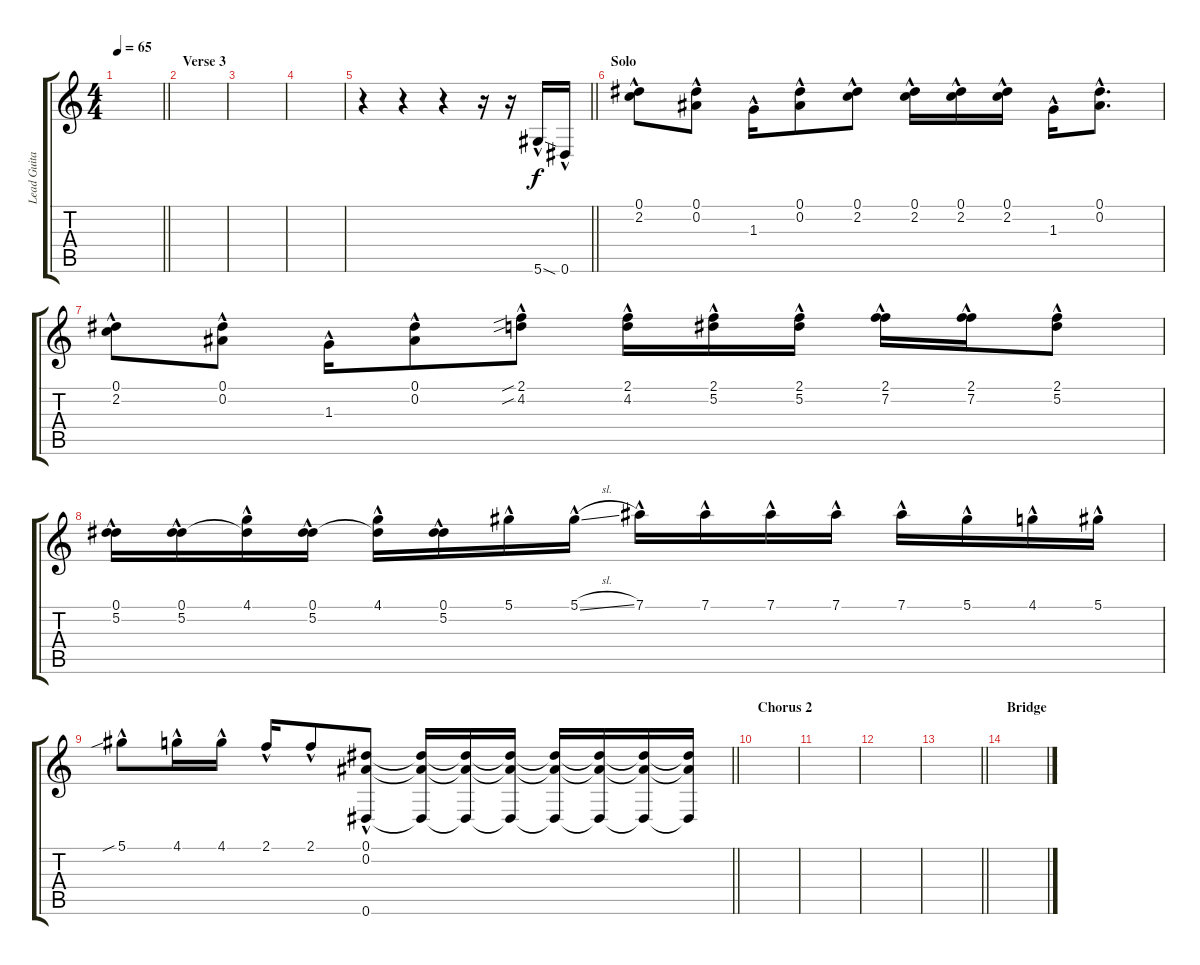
\track ("Lead Guitar" "Lead Guita") {instrument distortionguitar}
\staff {score tabs}
\tuning (Eb4 Bb3 Gb3 Db3 Ab2 Eb2) {hide}
\ts (4 4)
\tempo 65
\clef g2
\barLineRight lightlight
\ks c
|
\section ("" "Verse 3")
|
|
|
\barLineRight lightlight
r.4 r.4 r.4 r.16 r.16 5.6{sod hac}.16 0.6{hac}.16 |
\section ("" "Solo")
(0.1{hac} 2.2{hac}).8 (0.1{hac} 0.2{hac}).8 1.3{hac}.16 (0.1{hac} 0.2{hac}).8 (0.1{hac} 2.2{hac}).8 (0.1{hac} 2.2{hac}).16 (0.1{hac} 2.2{hac}).16 (0.1{hac} 2.2{hac}).16 1.3{hac}.16 (0.1{hac} 0.2{hac}).8{d} |
(0.1{hac} 2.2{hac}).8 (0.1{hac} 0.2{hac}).8 1.3{hac}.16 (0.1{hac} 0.2{hac}).8 (2.1{sib} 4.2{sib hac}).8 (2.1 4.2{hac}).16 (2.1 5.2{hac}).16 (2.1 5.2{hac}).16 (2.1 7.2{hac}).16 (2.1 7.2{hac}).16 (2.1 5.2{hac}).8 |
(0.1 5.2{hac}).16 (0.1 5.2{hac}).16 (4.1{hac} 5.2{t}).16 (0.1 5.2{hac}).16 (4.1{hac} 5.2{t}).16 (0.1 5.2{hac}).16 5.1{hac}.16 5.1{sl hac}.16 7.1{hac}.16 7.1{hac}.16 7.1{hac}.16 7.1{hac}.16 7.1{hac}.16 5.1{hac}.16 4.1{hac}.16 5.1{hac}.16 |
\barLineRight lightlight
5.1{sib hac}.8 4.1{hac}.16 4.1{hac}.16 2.1{hac}.16 2.1{hac}.8 (0.1{hac} 0.2{hac} 0.6).8 (0.1{t} 0.2{t} 0.6{t}).16{dy f} (0.1{t} 0.2{t} 0.6{t}).16 (0.1{t} 0.2{t} 0.6{t}).16 (0.1{t} 0.2{t} 0.6{t}).16 (0.1{t} 0.2{t} 0.6{t}).16 (0.1{t} 0.2{t} 0.6{t}).16 (0.1{t} 0.2{t} 0.6{t}).16 |
\section ("" "Chorus 2")
|
|
|
\barLineRight lightlight
|
\section ("" "Bridge")
